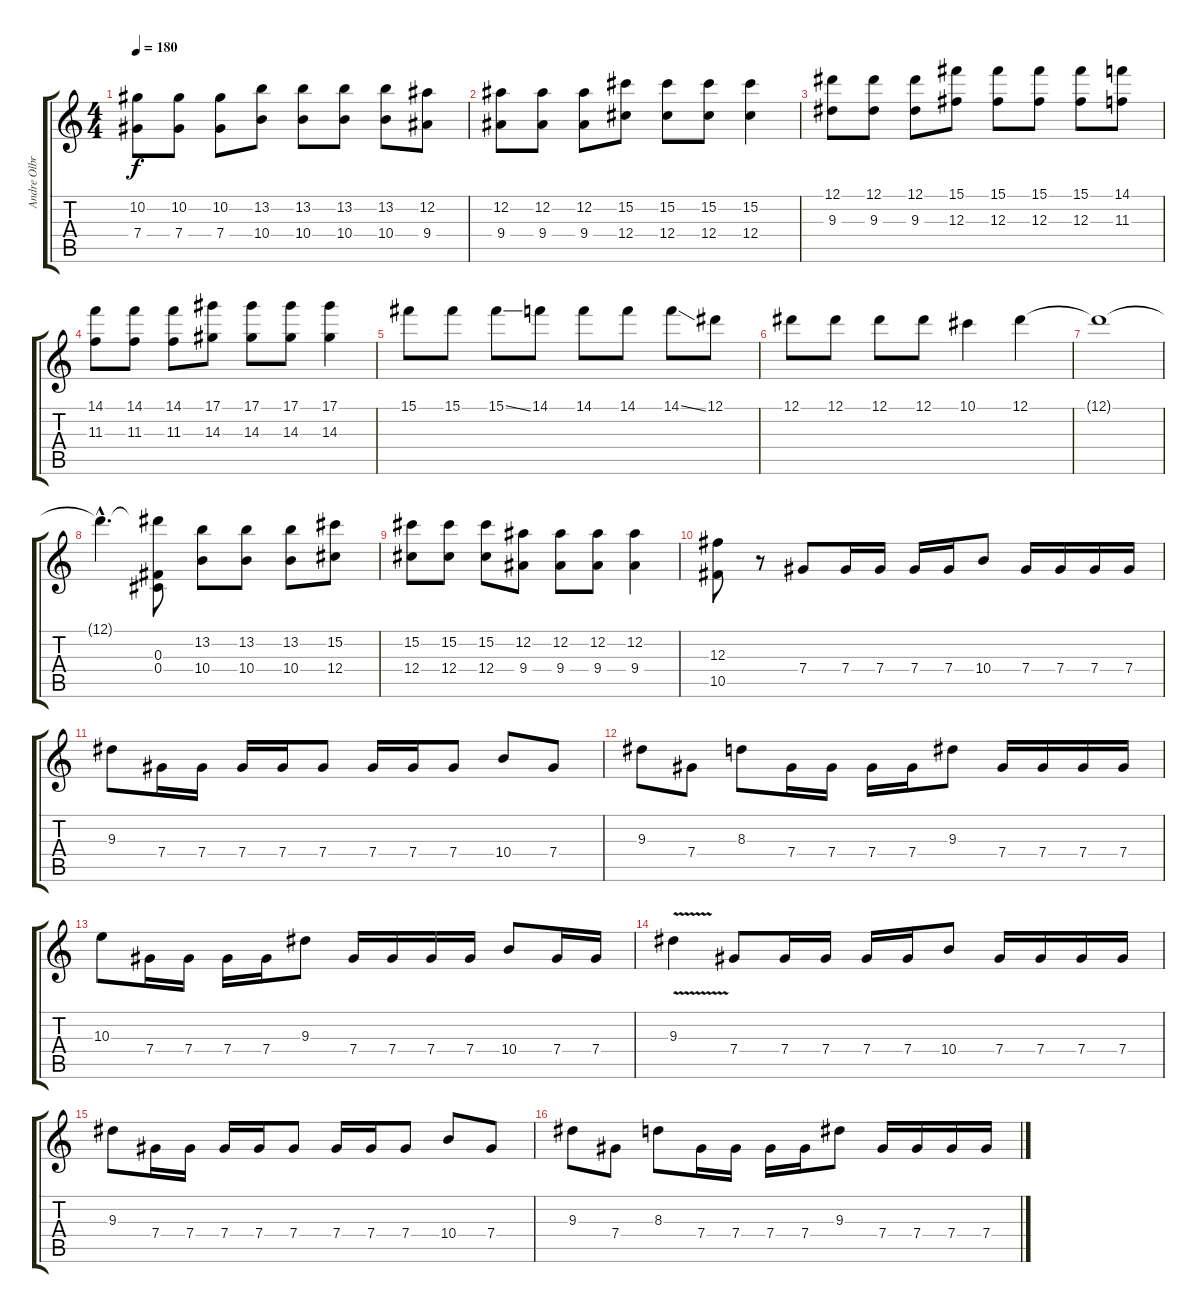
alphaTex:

\track ("Andre Olbrich" "Andre Olbr") {instrument overdrivenguitar}
\staff {score tabs}
\tuning (Eb4 Bb3 Gb3 Db3 Ab2 Eb2) {hide}
\ts (4 4)
\tempo 180
\clef g2
\ks c
(10.2 7.4).8{dy f instrument overdrivenguitar} (10.2 7.4).8 (10.2 7.4).8 (13.2 10.4).8 (13.2 10.4).8 (13.2 10.4).8 (13.2 10.4).8 (12.2 9.4).8 |
(12.2 9.4).8 (12.2 9.4).8 (12.2 9.4).8 (15.2 12.4).8 (15.2 12.4).8 (15.2 12.4).8 (15.2 12.4).4 |
(12.1 9.3).8 (12.1 9.3).8 (12.1 9.3).8 (15.1 12.3).8 (15.1 12.3).8 (15.1 12.3).8 (15.1 12.3).8 (14.1 11.3).8 |
(14.1 11.3).8 (14.1 11.3).8 (14.1 11.3).8 (17.1 14.3).8 (17.1 14.3).8 (17.1 14.3).8 (17.1 14.3).4 |
15.1.8 15.1.8 15.1{ss}.8 14.1.8 14.1.8 14.1.8 14.1{ss}.8 12.1.8 |
12.1.8 12.1.8 12.1.8 12.1.8 10.1.4 12.1.4 |
12.1{t}.1 |
12.1{hac t}.4{d} (12.1{t} 0.3 0.4).8 (13.2 10.4).8 (13.2 10.4).8 (13.2 10.4).8 (15.2 12.4).8 |
(15.2 12.4).8 (15.2 12.4).8 (15.2 12.4).8 (12.2 9.4).8 (12.2 9.4).8 (12.2 9.4).8 (12.2 9.4).4 |
(12.3 10.5).8 r.8 7.4.8 7.4.16 7.4.16 7.4.16 7.4.16 10.4.8 7.4.16 7.4.16 7.4.16 7.4.16 |
9.3.8 7.4.16 7.4.16 7.4.16 7.4.16 7.4.8 7.4.16 7.4.16 7.4.8 10.4.8 7.4.8 |
9.3.8 7.4.8 8.3.8 7.4.16 7.4.16 7.4.16 7.4.16 9.3.8 7.4.16 7.4.16 7.4.16 7.4.16 |
10.3.8 7.4.16 7.4.16 7.4.16 7.4.16 9.3.8 7.4.16 7.4.16 7.4.16 7.4.16 10.4.8 7.4.16 7.4.16 |
9.3{v}.4 7.4.8 7.4.16 7.4.16 7.4.16 7.4.16 10.4.8 7.4.16 7.4.16 7.4.16 7.4.16 |
9.3.8 7.4.16 7.4.16 7.4.16 7.4.16 7.4.8 7.4.16 7.4.16 7.4.8 10.4.8 7.4.8 |
9.3.8 7.4.8 8.3.8 7.4.16 7.4.16 7.4.16 7.4.16 9.3.8 7.4.16 7.4.16 7.4.16 7.4.16
